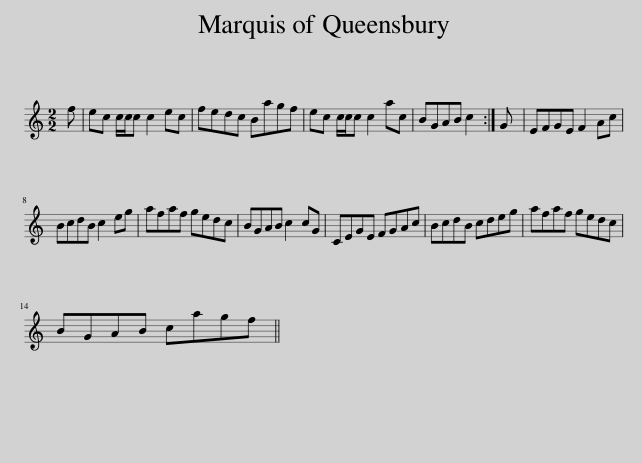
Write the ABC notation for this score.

X:1
L:1/8
M:2/2
I:linebreak $
K:C
V:1 treble
V:1
 f | ec c/c/c c2 ec | fedc Bagf | ec c/c/c c2 ac | BGAB c2 :| %5
 G | EFGE F2 Ac |$ BcdB c2 eg | afaf gedc | BGAB c2 cG | %10
 CEGE FGAc | BcdB cdeg | afaf gedc |$ BGAB cagf || %14
